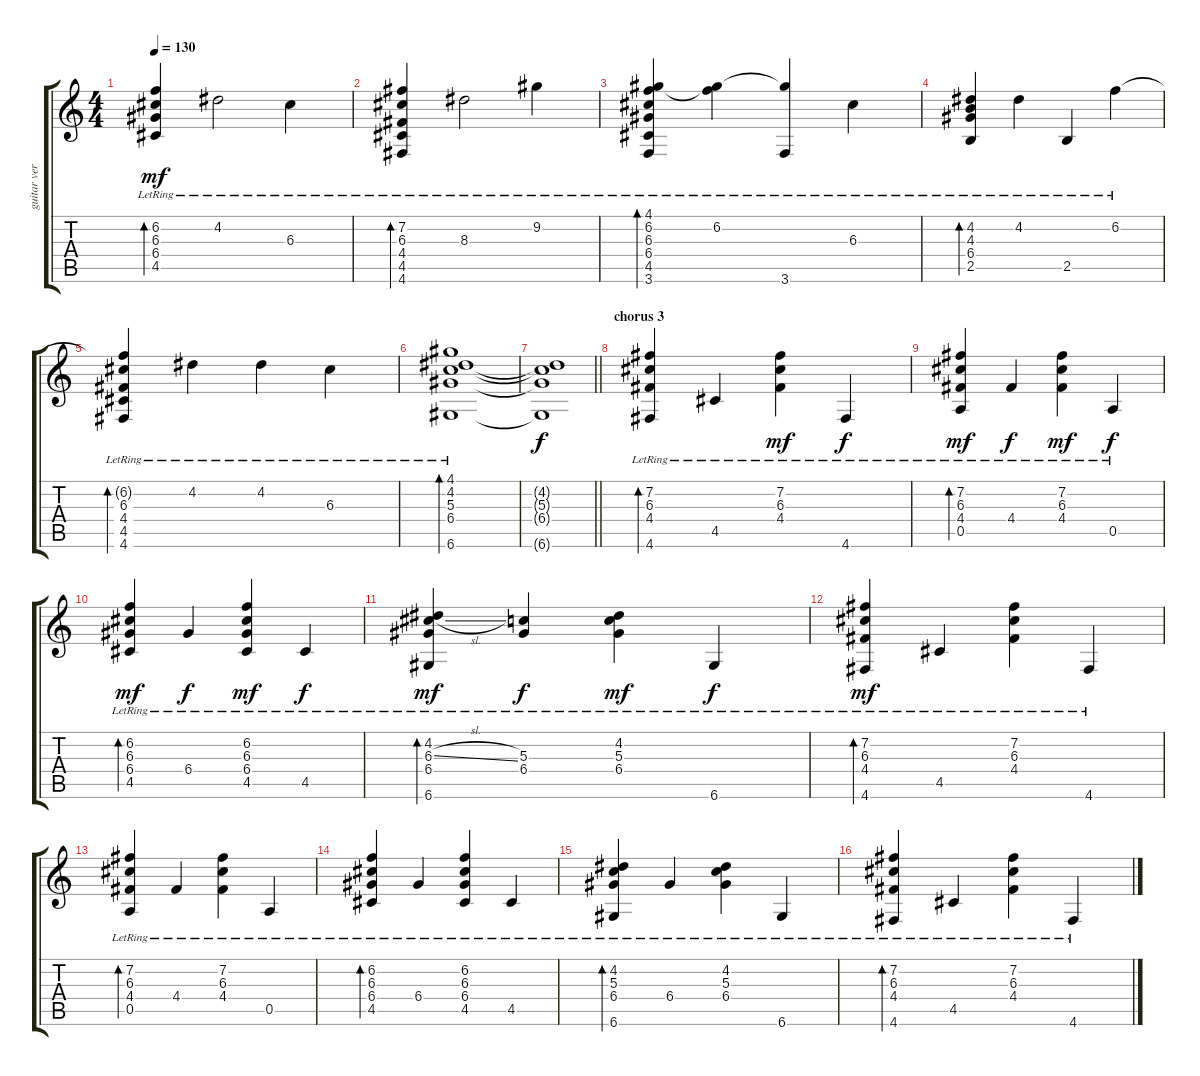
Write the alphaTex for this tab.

\track ("guitar version" "guitar ver") {instrument acousticguitarnylon}
\staff {score tabs}
\tuning (E4 B3 G3 D3 A2 D2) {hide}
\ts (4 4)
\tempo 130
\clef g2
\ks c
(6.2{t} 6.3{lr} 6.4 4.5{lr}).4{bd 240 dy mf} 4.2{lr}.2 6.3{lr}.4 |
(7.2{lr} 6.3{lr} 4.4 4.5{lr} 4.6{lr}).4{bd 240} 8.3{lr}.2 9.2{lr}.4 |
(4.1 6.2{lr} 6.3{lr} 6.4{lr} 4.5{lr} 3.6{lr}).4{bd 240} (4.1{t} 6.2{lr}).4 (4.1{t} 3.6{lr}).4 6.3{lr}.4 |
(4.2{lr} 4.3{lr} 6.4{lr} 2.5{lr}).4{bd 240} 4.2{lr}.4 2.5{lr}.4 6.2{lr}.4 |
(6.2{t} 6.3{lr} 4.4{lr} 4.5{lr} 4.6{lr}).4{bd 240} 4.2{lr}.4 4.2{lr}.4 6.3{lr}.4 |
(4.1 4.2{lr} 5.3{lr} 6.4{lr} 6.6{lr}).1{bd 240} |
\barLineRight lightlight
(4.2{t} 5.3{t} 6.4{t} 6.6{t}).1{dy f} |
\section ("" "chorus 3")
(7.2{lr} 6.3{lr} 4.4{lr} 4.6{lr}).4{bd 240} 4.5{lr}.4 (7.2{lr} 6.3{lr} 4.4{lr}).4{dy mf} 4.6{lr}.4{dy f} |
(7.2{lr} 6.3{lr} 4.4{lr} 0.5{lr}).4{bd 240 dy mf} 4.4{lr}.4{dy f} (7.2{lr} 6.3{lr} 4.4{lr}).4{dy mf} 0.5{lr}.4{dy f} |
(6.2{lr} 6.3{lr} 6.4{lr} 4.5{lr}).4{bd 240 dy mf} 6.4{lr}.4{dy f} (6.2{lr} 6.3{lr} 6.4{lr} 4.5{lr}).4{dy mf} 4.5{lr}.4{dy f} |
(4.2{lr} 6.3{sl lr} 6.4{lr} 6.6{lr}).4{bd 240 dy mf} (5.3 6.4{lr}).4{dy f} (4.2{lr} 5.3{lr} 6.4{lr}).4{dy mf} 6.6{lr}.4{dy f} |
(7.2{lr} 6.3{lr} 4.4{lr} 4.6{lr}).4{bd 240 dy mf} 4.5{lr}.4 (7.2{lr} 6.3{lr} 4.4{lr}).4 4.6{lr}.4 |
(7.2{lr} 6.3{lr} 4.4{lr} 0.5{lr}).4{bd 240} 4.4{lr}.4 (7.2{lr} 6.3{lr} 4.4{lr}).4 0.5{lr}.4 |
(6.2{lr} 6.3{lr} 6.4{lr} 4.5{lr}).4{bd 240} 6.4{lr}.4 (6.2{lr} 6.3{lr} 6.4{lr} 4.5{lr}).4 4.5{lr}.4 |
(4.2{lr} 5.3{lr} 6.4{lr} 6.6{lr}).4{bd 240} 6.4{lr}.4 (4.2{lr} 5.3{lr} 6.4{lr}).4 6.6{lr}.4 |
(7.2{lr} 6.3{lr} 4.4{lr} 4.6{lr}).4{bd 240} 4.5{lr}.4 (7.2{lr} 6.3{lr} 4.4{lr}).4 4.6{lr}.4
